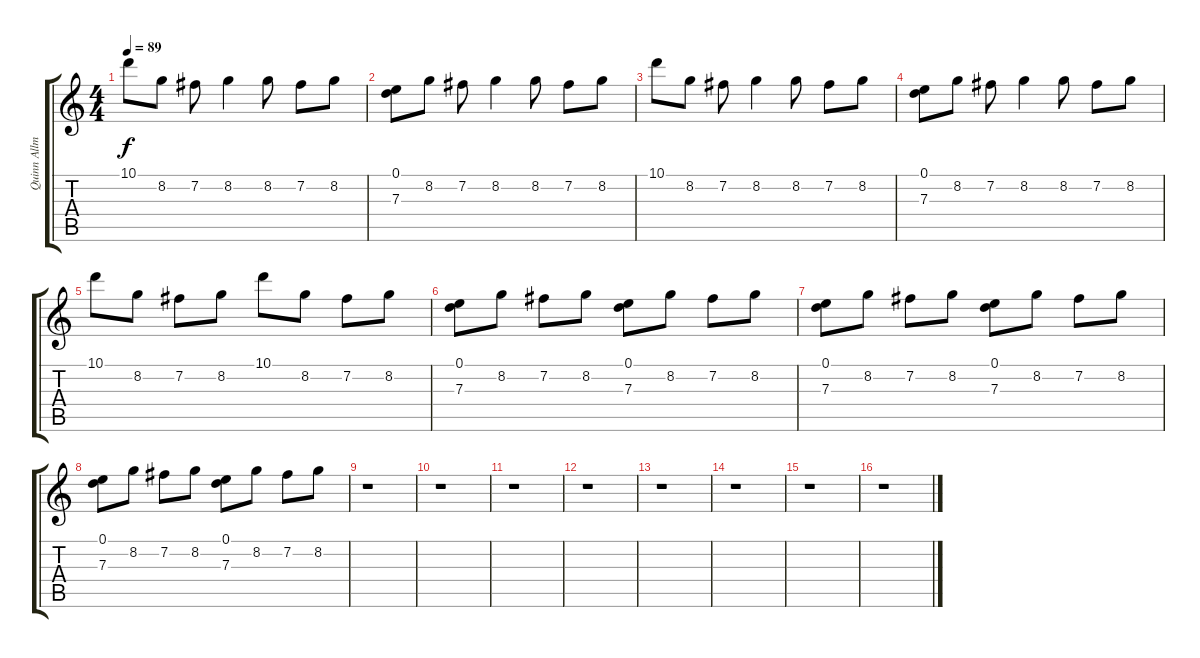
\track ("Quinn Allman - Guitar 1" "Quinn Allm") {instrument electricguitarjazz}
\staff {score tabs}
\tuning (E4 B3 G3 D3 A2 E2) {hide}
\ts (4 4)
\tempo 89
\clef g2
\ks c
10.1.8{dy f instrument electricguitarjazz} 8.2.8 7.2.8 8.2.4 8.2.8 7.2.8 8.2.8 |
(0.1 7.3).8 8.2.8 7.2.8 8.2.4 8.2.8 7.2.8 8.2.8 |
10.1.8 8.2.8 7.2.8 8.2.4 8.2.8 7.2.8 8.2.8 |
(0.1 7.3).8 8.2.8 7.2.8 8.2.4 8.2.8 7.2.8 8.2.8 |
10.1.8 8.2.8 7.2.8 8.2.8 10.1.8 8.2.8 7.2.8 8.2.8 |
(0.1 7.3).8 8.2.8 7.2.8 8.2.8 (0.1 7.3).8 8.2.8 7.2.8 8.2.8 |
(0.1 7.3).8 8.2.8 7.2.8 8.2.8 (0.1 7.3).8 8.2.8 7.2.8 8.2.8 |
(0.1 7.3).8 8.2.8 7.2.8 8.2.8 (0.1 7.3).8 8.2.8 7.2.8 8.2.8 |
r.1 |
r.1 |
r.1 |
r.1 |
r.1 |
r.1 |
r.1 |
r.1
